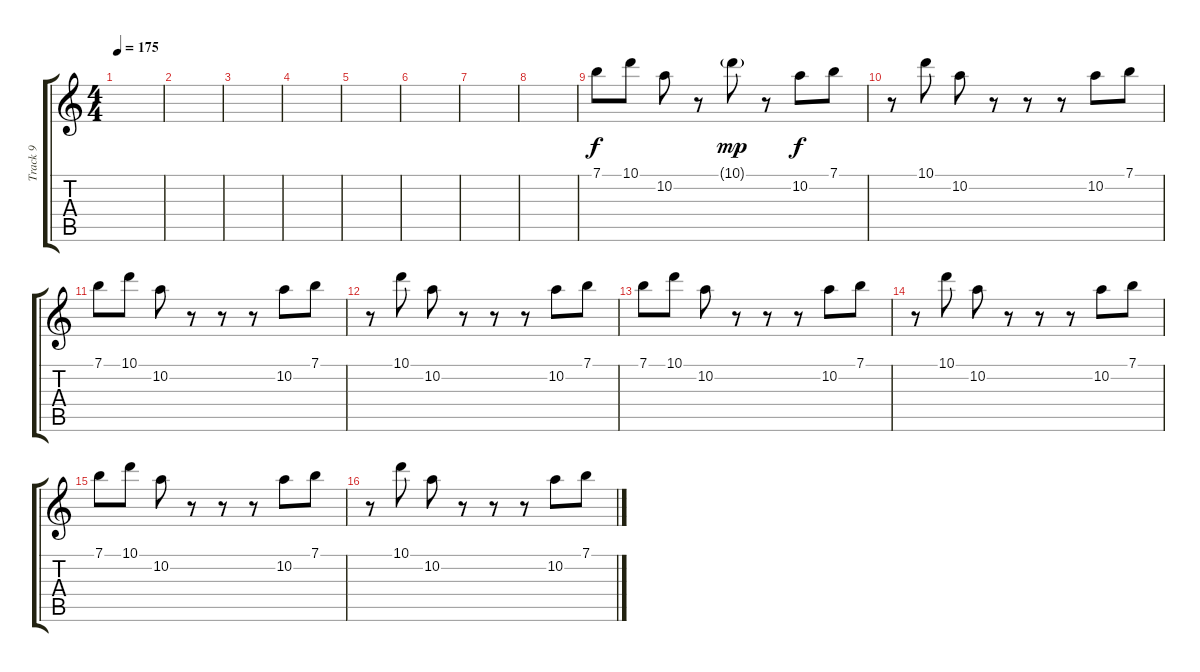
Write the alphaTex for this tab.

\track ("Track 9" "Track 9") {instrument distortionguitar}
\staff {score tabs}
\tuning (E4 B3 G3 D3 A2 E2) {hide}
\ts (4 4)
\tempo 175
\clef g2
\ks c
|
|
|
|
|
|
|
|
7.1.8 10.1.8 10.2.8 r.8 10.1{g}.8{dy mp} r.8 10.2.8{dy f} 7.1.8 |
r.8 10.1.8 10.2.8 r.8 r.8 r.8 10.2.8 7.1.8 |
7.1.8 10.1.8 10.2.8 r.8 r.8 r.8 10.2.8 7.1.8 |
r.8 10.1.8 10.2.8 r.8 r.8 r.8 10.2.8 7.1.8 |
7.1.8 10.1.8 10.2.8 r.8 r.8 r.8 10.2.8 7.1.8 |
r.8 10.1.8 10.2.8 r.8 r.8 r.8 10.2.8 7.1.8 |
7.1.8 10.1.8 10.2.8 r.8 r.8 r.8 10.2.8 7.1.8 |
r.8 10.1.8 10.2.8 r.8 r.8 r.8 10.2.8 7.1.8
